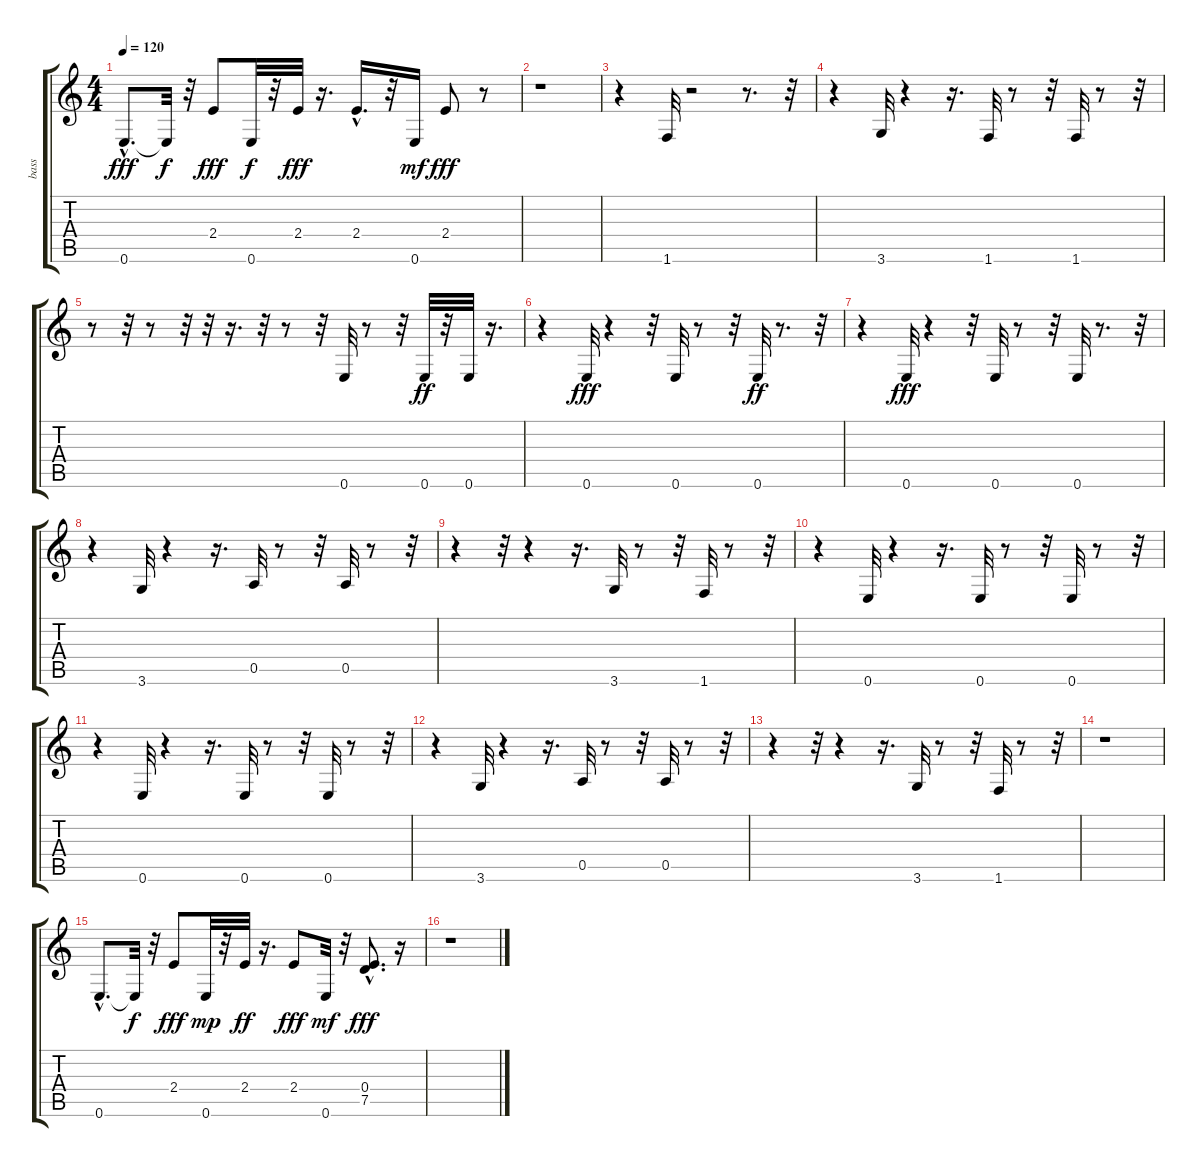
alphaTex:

\track ("bass" "bass") {instrument slapbass1}
\staff {score tabs}
\tuning (E4 B3 G3 D3 A2 E2) {hide}
\ts (4 4)
\tempo 120
\clef g2
\ks c
0.6{hac}.8{d dy fff} 0.6{t}.32{dy f} r.32 2.4.8{dy fff} 0.6.32{dy f} r.32 2.4.32{dy fff} r.16{d} 2.4{hac}.16{d} r.32 0.6.16{dy mf} 2.4.8{dy fff} r.8 |
r.1 |
r.4 1.6.32 r.2 r.8{d} r.32 |
r.4 3.6.32 r.4 r.16{d} 1.6.32 r.8 r.32 1.6.32 r.8 r.32 |
r.8 r.32 r.8 r.32 r.32 r.16{d} r.32 r.8 r.32 0.6.32 r.8 r.32 0.6.32{dy ff} r.32 0.6.32 r.16{d} |
r.4 0.6.32{dy fff} r.4 r.32 0.6.32 r.8 r.32 0.6.32{dy ff} r.8{d} r.32 |
r.4 0.6.32{dy fff} r.4 r.32 0.6.32 r.8 r.32 0.6.32 r.8{d} r.32 |
r.4 3.6.32 r.4 r.16{d} 0.5.32 r.8 r.32 0.5.32 r.8 r.32 |
r.4 r.32 r.4 r.16{d} 3.6.32 r.8 r.32 1.6.32 r.8 r.32 |
r.4 0.6.32 r.4 r.16{d} 0.6.32 r.8 r.32 0.6.32 r.8 r.32 |
r.4 0.6.32 r.4 r.16{d} 0.6.32 r.8 r.32 0.6.32 r.8 r.32 |
r.4 3.6.32 r.4 r.16{d} 0.5.32 r.8 r.32 0.5.32 r.8 r.32 |
r.4 r.32 r.4 r.16{d} 3.6.32 r.8 r.32 1.6.32 r.8 r.32 |
r.1 |
0.6{hac}.8{d} 0.6{t}.32{dy f} r.32 2.4.8{dy fff} 0.6.32{dy mp} r.32 2.4.32{dy ff} r.16{d} 2.4.8{dy fff} 0.6.32{dy mf} r.32 (0.4 7.5{hac}).8{d dy fff} r.16 |
r.1
